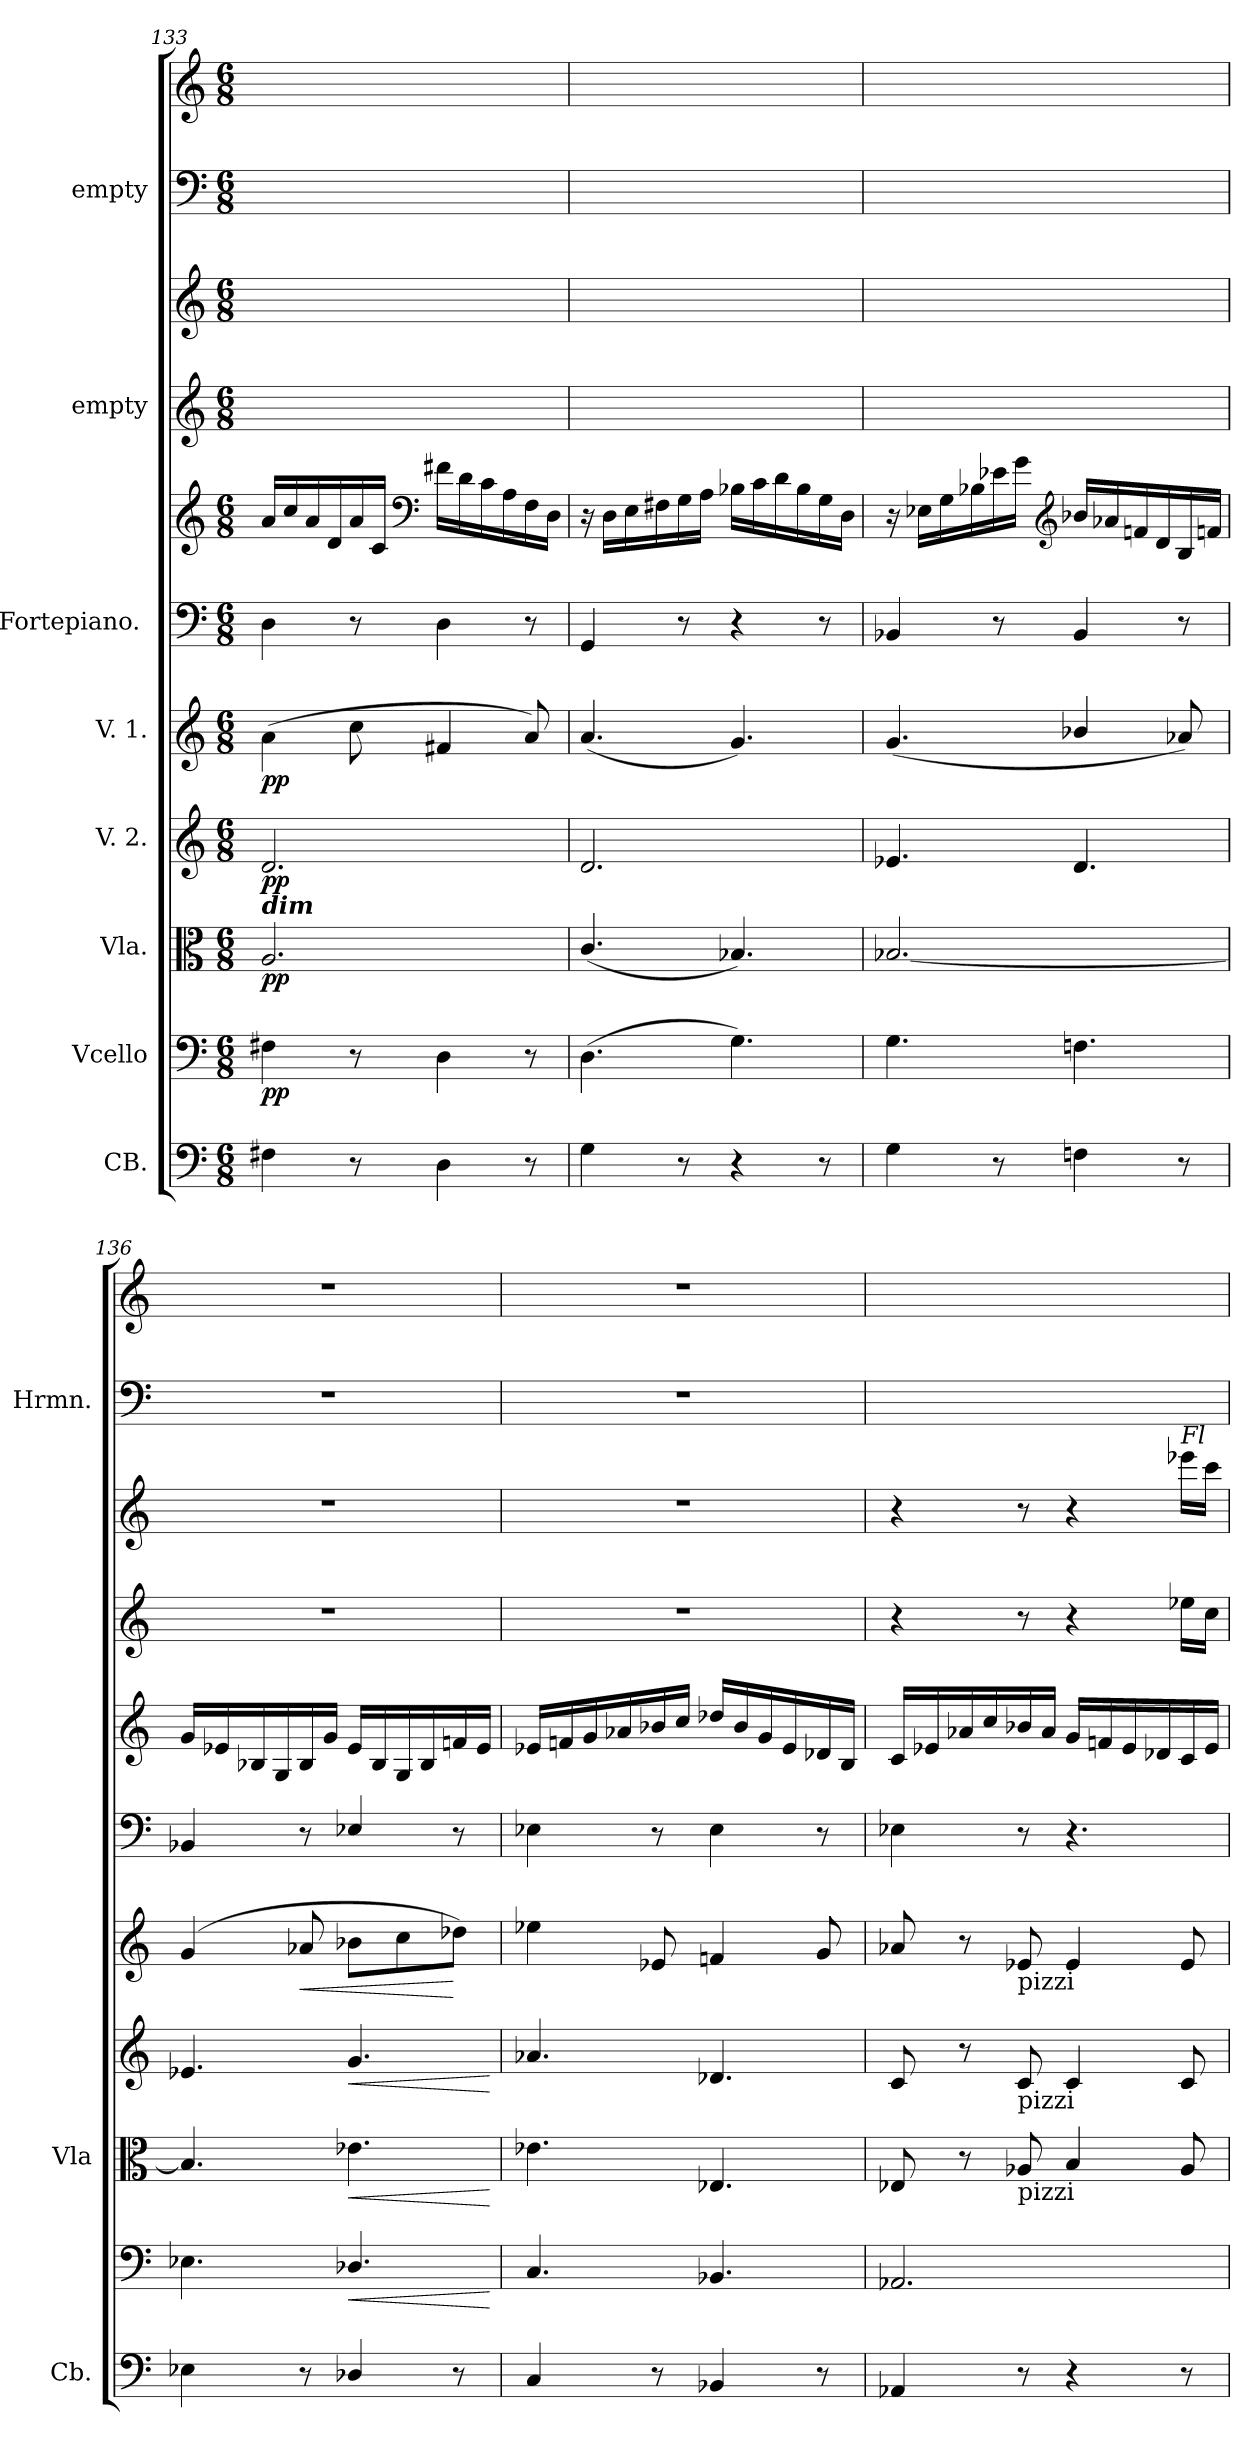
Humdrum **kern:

**kern	**kern	**dynam	**kern	**dynam	**kern	**dynam	**kern	**dynam	**kern	**kern	**kern	**kern	**kern	**kern
*part8	*part7	*part7	*part6	*part6	*part5	*part5	*part4	*part4	*part3	*part3	*part2	*part2	*part1	*part1
*staff11	*staff10	*staff10	*staff9	*staff9	*staff8	*staff8	*staff7	*staff7	*staff6	*staff5	*staff4	*staff3	*staff2	*staff1
*I"CB.	*I"Vcello	*	*I"Vla.	*	*I"V. 2.	*	*I"V. 1.	*	*I"Fortepiano. [2]	*	*I"empty	*	*I"empty	*
*I'Cb.	*	*	*I'Vla	*	*	*	*	*	*	*	*	*	*I'Hrmn.	*
*clefF4	*clefF4	*	*clefC3	*	*clefG2	*	*clefG2	*	*clefF4	*clefG2	*clefG2	*clefG2	*clefF4	*clefG2
*k[]	*k[]	*	*k[]	*	*k[]	*	*k[]	*	*k[]	*k[]	*k[]	*k[]	*k[]	*k[]
*C:	*C:	*	*C:	*	*C:	*	*C:	*	*C:	*C:	*C:	*C:	*C:	*C:
*M6/8	*M6/8	*	*M6/8	*	*M6/8	*	*M6/8	*	*M6/8	*M6/8	*M6/8	*M6/8	*M6/8	*M6/8
=133	=133	=133	=133	=133	=133	=133	=133	=133	=133	=133	=133	=133	=133	=133
!	!	!	!LO:TX:Bi:t=dim	!	!	!	!	!	!	!	!	!	!	!
4F#X\	4F#X\	pp	2.A/	pp	2.d/	pp	(4a\	pp	4D\	16a/LL	2.ryy	2.ryy	2.ryy	2.ryy
.	.	.	.	.	.	.	.	.	.	16cc/	.	.	.	.
.	.	.	.	.	.	.	.	.	.	16a/	.	.	.	.
.	.	.	.	.	.	.	.	.	.	16d/	.	.	.	.
8r	8r	.	.	.	.	.	8cc\	.	8r	16a/	.	.	.	.
.	.	.	.	.	.	.	.	.	.	16c/JJ	.	.	.	.
*	*	*	*	*	*	*	*	*	*	*clefF4	*	*	*	*
4D\	4D\	.	.	.	.	.	4f#X/	.	4D\	16f#X\LL	.	.	.	.
.	.	.	.	.	.	.	.	.	.	16d\	.	.	.	.
.	.	.	.	.	.	.	.	.	.	16c\	.	.	.	.
.	.	.	.	.	.	.	.	.	.	16A\	.	.	.	.
8r	8r	.	.	.	.	.	8a/)	.	8r	16F\	.	.	.	.
.	.	.	.	.	.	.	.	.	.	16D\JJ	.	.	.	.
=134	=134	=134	=134	=134	=134	=134	=134	=134	=134	=134	=134	=134	=134	=134
4G\	(4.D\	.	(4.c/	.	2.d/	.	(4.a/	.	4GG/	16r	2.ryy	2.ryy	2.ryy	2.ryy
.	.	.	.	.	.	.	.	.	.	16D\LL	.	.	.	.
.	.	.	.	.	.	.	.	.	.	16E\	.	.	.	.
.	.	.	.	.	.	.	.	.	.	16F#X\	.	.	.	.
8r	.	.	.	.	.	.	.	.	8r	16G\	.	.	.	.
.	.	.	.	.	.	.	.	.	.	16A\JJ	.	.	.	.
4r	4.G\)	.	4.B-X/)	.	.	.	4.g/)	.	4r	16B-X\LL	.	.	.	.
.	.	.	.	.	.	.	.	.	.	16c\	.	.	.	.
.	.	.	.	.	.	.	.	.	.	16d\	.	.	.	.
.	.	.	.	.	.	.	.	.	.	16B-\	.	.	.	.
8r	.	.	.	.	.	.	.	.	8r	16G\	.	.	.	.
.	.	.	.	.	.	.	.	.	.	16D\JJ	.	.	.	.
=135	=135	=135	=135	=135	=135	=135	=135	=135	=135	=135	=135	=135	=135	=135
4G\	4.G\	.	[2.B-X/	.	4.e-X/	.	(4.g/	.	4BB-X/	16r	2.ryy	2.ryy	2.ryy	2.ryy
.	.	.	.	.	.	.	.	.	.	16E-X\LL	.	.	.	.
.	.	.	.	.	.	.	.	.	.	16G\	.	.	.	.
.	.	.	.	.	.	.	.	.	.	16B-X\	.	.	.	.
8r	.	.	.	.	.	.	.	.	8r	16e-X\	.	.	.	.
.	.	.	.	.	.	.	.	.	.	16g\JJ	.	.	.	.
*	*	*	*	*	*	*	*	*	*	*clefG2	*	*	*	*
4Fn\	4.Fn\	.	.	.	4.d/	.	4b-X/	.	4BB-/	16b-X/LL	.	.	.	.
.	.	.	.	.	.	.	.	.	.	16a-X/	.	.	.	.
.	.	.	.	.	.	.	.	.	.	16fn/	.	.	.	.
.	.	.	.	.	.	.	.	.	.	16d/	.	.	.	.
8r	.	.	.	.	.	.	8a-X/)	.	8r	16B-/	.	.	.	.
.	.	.	.	.	.	.	.	.	.	16fn/JJ	.	.	.	.
=136	=136	=136	=136	=136	=136	=136	=136	=136	=136	=136	=136	=136	=136	=136
4E-X\	4.E-X\	.	4.B-/]	.	4.e-X/	.	(4g/	.	4BB-X/	16g/LL	2.r	2.r	2.r	2.r
.	.	.	.	.	.	.	.	.	.	16e-X/	.	.	.	.
.	.	.	.	.	.	.	.	.	.	16B-X/	.	.	.	.
.	.	.	.	.	.	.	.	.	.	16G/	.	.	.	.
!	!	!	!	!	!	!	!	!LO:HP:b	!	!	!	!	!	!
8r	.	.	.	.	.	.	8a-X/	<	8r	16B-/	.	.	.	.
.	.	.	.	.	.	.	.	.	.	16g/JJ	.	.	.	.
!	!	!LO:HP:b	!	!LO:HP:b	!	!LO:HP:b	!	!	!	!	!	!	!	!
4D-X/	4.D-X/	<	4.e-X\	<	4.g/	<	8b-X\L	.	4E-X/	16e-/LL	.	.	.	.
.	.	.	.	.	.	.	.	.	.	16B-/	.	.	.	.
.	.	.	.	.	.	.	8cc\	.	.	16G/	.	.	.	.
.	.	.	.	.	.	.	.	.	.	16B-/	.	.	.	.
8r	.	.	.	.	.	.	8dd-X\J)	[	8r	16fn/	.	.	.	.
.	.	.	.	.	.	.	.	.	.	16e-/JJ	.	.	.	.
.	.	[	.	[	.	[	.	.	.	.	.	.	.	.
=137	=137	=137	=137	=137	=137	=137	=137	=137	=137	=137	=137	=137	=137	=137
4C/	4.C/	.	4.e-X\	.	4.a-X/	.	4ee-X\	.	4E-X\	16e-X/LL	2.r	2.r	2.r	2.r
.	.	.	.	.	.	.	.	.	.	16fn/	.	.	.	.
.	.	.	.	.	.	.	.	.	.	16g/	.	.	.	.
.	.	.	.	.	.	.	.	.	.	16a-X/	.	.	.	.
8r	.	.	.	.	.	.	8e-X/	.	8r	16b-X/	.	.	.	.
.	.	.	.	.	.	.	.	.	.	16cc/JJ	.	.	.	.
4BB-X/	4.BB-X/	.	4.E-X/	.	4.d-X/	.	4fn/	.	4E-\	16dd-X/LL	.	.	.	.
.	.	.	.	.	.	.	.	.	.	16b-/	.	.	.	.
.	.	.	.	.	.	.	.	.	.	16g/	.	.	.	.
.	.	.	.	.	.	.	.	.	.	16e-/	.	.	.	.
8r	.	.	.	.	.	.	8g/	.	8r	16d-X/	.	.	.	.
.	.	.	.	.	.	.	.	.	.	16B/JJ	.	.	.	.
=138	=138	=138	=138	=138	=138	=138	=138	=138	=138	=138	=138	=138	=138	=138
4AA-X/	2.AA-X/	.	8E-X/	.	8c/	.	8a-X/	.	4E-X\	16c/LL	4r	4r	2.ryy	2.ryy
.	.	.	.	.	.	.	.	.	.	16e-X/	.	.	.	.
.	.	.	8r	.	8r	.	8r	.	.	16a-X/	.	.	.	.
.	.	.	.	.	.	.	.	.	.	16cc/	.	.	.	.
!	!	!	!	!	!	!	!LO:TX:b:t=pizzi	!	!	!	!	!	!	!
!	!	!	!	!	!LO:TX:b:t=pizzi	!	!	!	!	!	!	!	!	!
!	!	!	!LO:TX:b:t=pizzi	!	!	!	!	!	!	!	!	!	!	!
8r	.	.	8A-X/	.	8c/	.	8e-X/	.	8r	16b-X/	8r	8r	.	.
.	.	.	.	.	.	.	.	.	.	16a-/JJ	.	.	.	.
4r	.	.	4B/	.	4c/	.	4e-/	.	4.r	16g/LL	4r	4r	.	.
.	.	.	.	.	.	.	.	.	.	16fn/	.	.	.	.
.	.	.	.	.	.	.	.	.	.	16e-/	.	.	.	.
.	.	.	.	.	.	.	.	.	.	16d-X/	.	.	.	.
!	!	!	!	!	!	!	!	!	!	!	!	!LO:TX:a:i:t=Fl	!	!
8r	.	.	8A-/	.	8c/	.	8e-/	.	.	16c/	16ee-X\LL	16eee-X\LL	.	.
.	.	.	.	.	.	.	.	.	.	16e-/JJ	16cc\JJ	16ccc\JJ	.	.
=	=	=	=	=	=	=	=	=	=	=	=	=	=	=
*-	*-	*-	*-	*-	*-	*-	*-	*-	*-	*-	*-	*-	*-	*-
